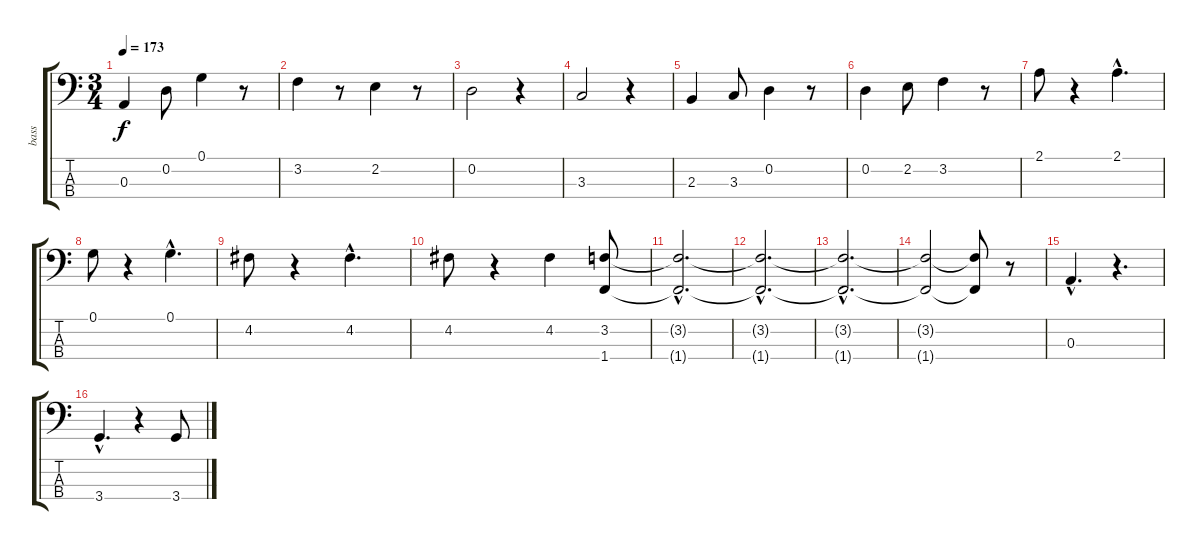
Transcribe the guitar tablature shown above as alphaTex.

\track ("bass" "bass") {instrument fretlessbass}
\staff {score tabs}
\tuning (G2 D2 A1 E1) {hide}
\ts (3 4)
\tempo 173
\clef f4
\ks c
0.3.4{dy f} 0.2.8 0.1.4 r.8 |
3.2.4 r.8 2.2.4 r.8 |
0.2.2 r.4 |
3.3.2 r.4 |
2.3.4 3.3.8 0.2.4 r.8 |
0.2.4 2.2.8 3.2.4 r.8 |
2.1.8 r.4 2.1{hac}.4{d} |
0.1.8 r.4 0.1{hac}.4{d} |
4.2.8 r.4 4.2{hac}.4{d} |
4.2.8 r.4 4.2.4 (3.2 1.4).8 |
(3.2{hac t} 1.4{hac t}).2{d} |
(3.2{hac t} 1.4{hac t}).2{d} |
(3.2{hac t} 1.4{hac t}).2{d} |
(3.2{t} 1.4{t}).2 (3.2{t} 1.4{t}).8 r.8 |
0.3{hac}.4{d} r.4{d} |
3.4{hac}.4{d} r.4 3.4.8
